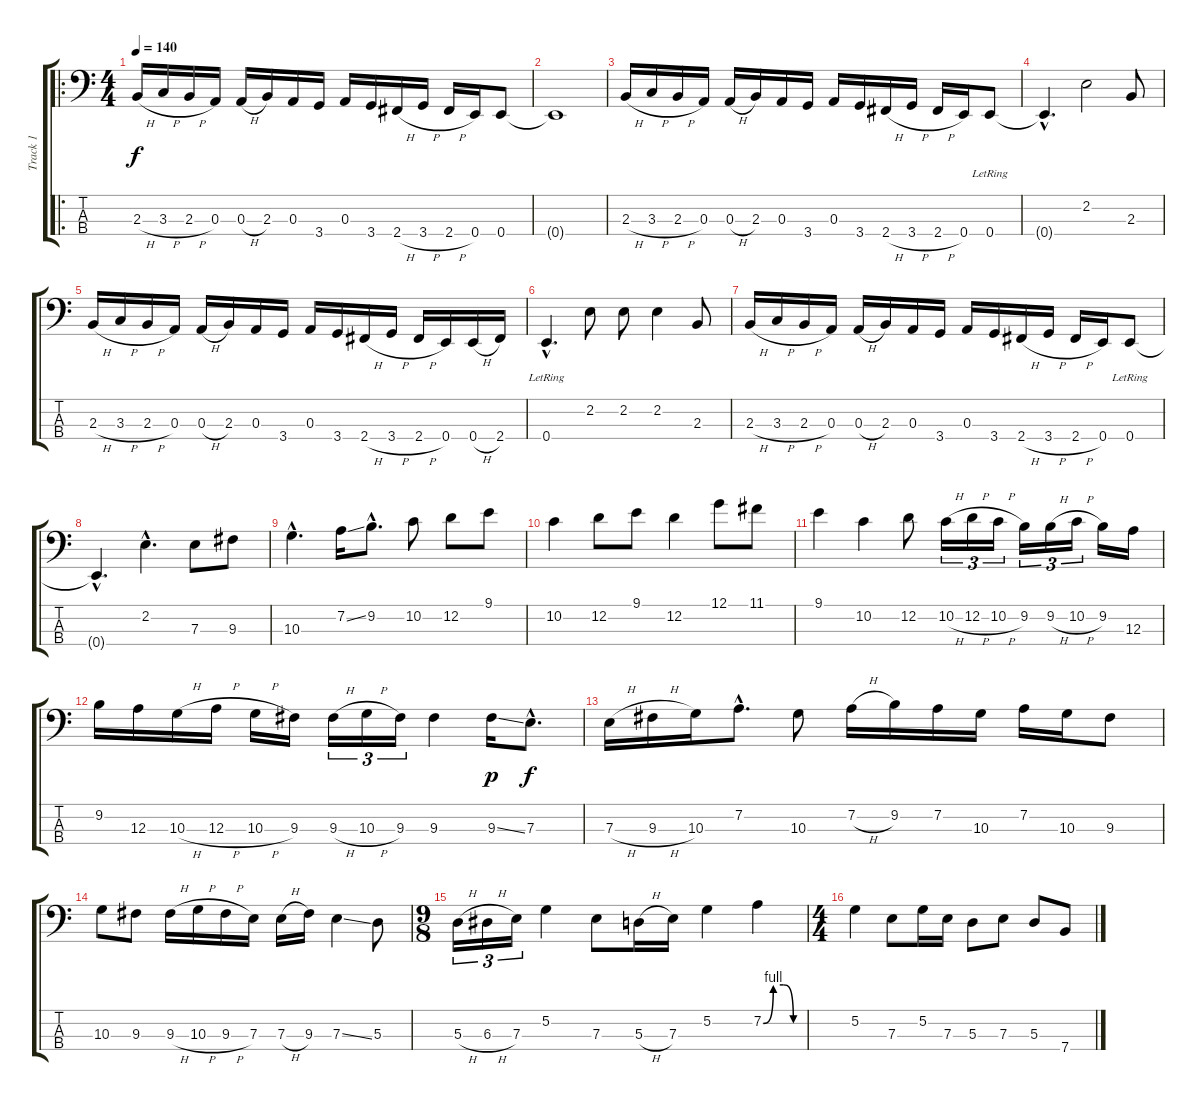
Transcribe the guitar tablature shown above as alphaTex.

\track ("Track 1" "Track 1") {instrument electricbassfinger}
\staff {score tabs}
\tuning (G2 D2 A1 E1) {hide}
\ro
\ts (4 4)
\tempo 140
\clef f4
\ks c
2.3{h}.16{dy f instrument electricbassfinger} 3.3{h}.16 2.3{h}.16 0.3.16 0.3{h}.16 2.3.16 0.3.16 3.4.16 0.3.16 3.4.16 2.4{h}.16 3.4{h}.16 2.4{h}.16 0.4.16 0.4.8 |
0.4{t}.1 |
2.3{h}.16 3.3{h}.16 2.3{h}.16 0.3.16 0.3{h}.16 2.3.16 0.3.16 3.4.16 0.3.16 3.4.16 2.4{h}.16 3.4{h}.16 2.4{h}.16 0.4.16 0.4{lr}.8 |
0.4{hac t}.4{d} 2.2.2 2.3.8 |
2.3{h}.16 3.3{h}.16 2.3{h}.16 0.3.16 0.3{h}.16 2.3.16 0.3.16 3.4.16 0.3.16 3.4.16 2.4{h}.16 3.4{h}.16 2.4{h}.16 0.4.16 0.4{h}.16 2.4.16 |
0.4{hac lr}.4{d} 2.2.8 2.2.8 2.2.4 2.3.8 |
2.3{h}.16 3.3{h}.16 2.3{h}.16 0.3.16 0.3{h}.16 2.3.16 0.3.16 3.4.16 0.3.16 3.4.16 2.4{h}.16 3.4{h}.16 2.4{h}.16 0.4.16 0.4{lr}.8 |
0.4{hac t}.4{d} 2.2{hac}.4{d} 7.3.8 9.3.8 |
\section ("" "")
10.3{hac}.4{d} 7.2{ss}.16 9.2{hac}.8{d} 10.2.8 12.2.8 9.1.8 |
10.2.4 12.2.8 9.1.8 12.2.4 12.1.8 11.1.8 |
9.1.4 10.2.4 12.2.8 10.2{h}.16{tu (3 2)} 12.2{h}.16{tu (3 2)} 10.2{h}.16{tu (3 2)} 9.2.16{tu (3 2)} 9.2{h}.16{tu (3 2)} 10.2{h}.16{tu (3 2)} 9.2.16 12.3.16 |
9.2.16 12.3.16 10.3{h}.16 12.3{h}.16 10.3{h}.16 9.3.16 9.3{h}.16{tu (3 2)} 10.3{h}.16{tu (3 2)} 9.3.16{tu (3 2)} 9.3.4 9.3{ss}.16{dy p} 7.3{hac}.8{d dy f} |
7.3{h}.16 9.3{h}.16 10.3.16 7.2{hac}.8{d} 10.3.8 7.2{h}.16 9.2.16 7.2.16 10.3.16 7.2.16 10.3.16 9.3.8 |
10.3.8 9.3.8 9.3{h}.16 10.3{h}.16 9.3{h}.16 7.3.16 7.3{h}.16 9.3.16 7.3{ss}.4 5.3.8 |
\ts (9 8)
5.3{h}.16{tu (3 2)} 6.3{h}.16{tu (3 2)} 7.3.16{tu (3 2)} 5.2.4 7.3.8 5.3{h}.16 7.3.16 5.2.4 7.2{be (custom 0 0 15 4 30 4 45 0 60 0)}.4 |
\ts (4 4)
5.2.4 7.3.8 5.2.16 7.3.16 5.3.8 7.3.8 5.3.8 7.4.8
